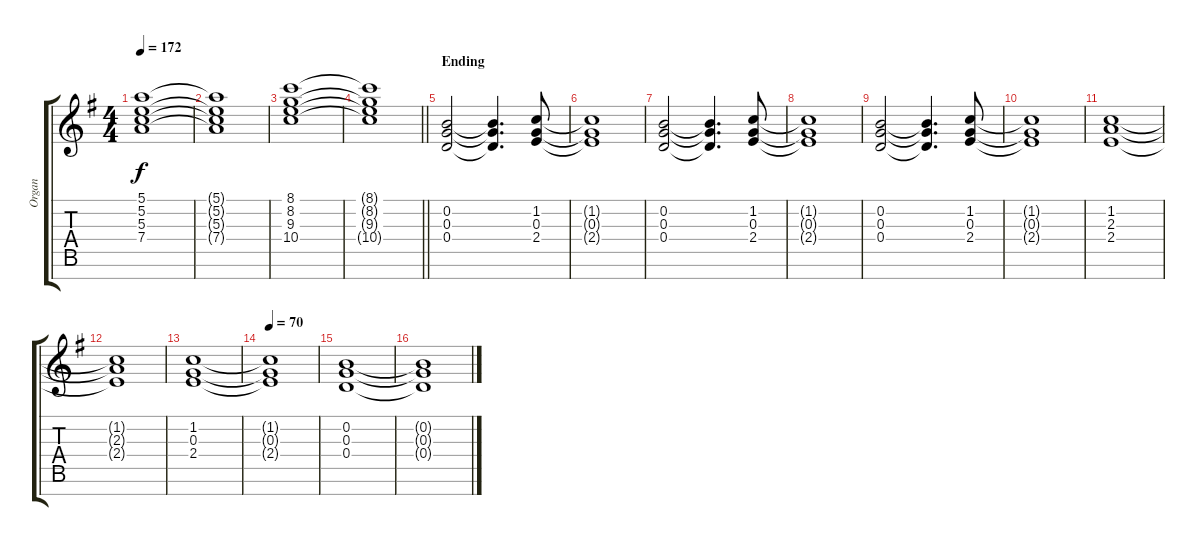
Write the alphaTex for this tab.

\track ("Organ" "Organ") {instrument rockorgan}
\staff {score tabs}
\tuning (E5 B4 G4 D4 A3 E3 B2) {hide}
\ts (4 4)
\tempo 172
\clef g2
\ks g
(5.1 5.2 5.3 7.4).1{dy f} |
(5.1{t} 5.2{t} 5.3{t} 7.4{t}).1 |
(8.1 8.2 9.3 10.4).1 |
\barLineRight lightlight
(8.1{t} 8.2{t} 9.3{t} 10.4{t}).1 |
\section ("" "Ending")
(0.2 0.3 0.4).2 (0.2{t} 0.3{t} 0.4{t}).4{d} (1.2 0.3 2.4).8 |
(1.2{t} 0.3{t} 2.4{t}).1 |
(0.2 0.3 0.4).2 (0.2{t} 0.3{t} 0.4{t}).4{d} (1.2 0.3 2.4).8 |
(1.2{t} 0.3{t} 2.4{t}).1 |
(0.2 0.3 0.4).2 (0.2{t} 0.3{t} 0.4{t}).4{d} (1.2 0.3 2.4).8 |
(1.2{t} 0.3{t} 2.4{t}).1 |
(1.2 2.3 2.4).1 |
(1.2{t} 2.3{t} 2.4{t}).1 |
(1.2 0.3 2.4).1 |
\tempo 70
(1.2{t} 0.3{t} 2.4{t}).1 |
(0.2 0.3 0.4).1 |
(0.2{t} 0.3{t} 0.4{t}).1
